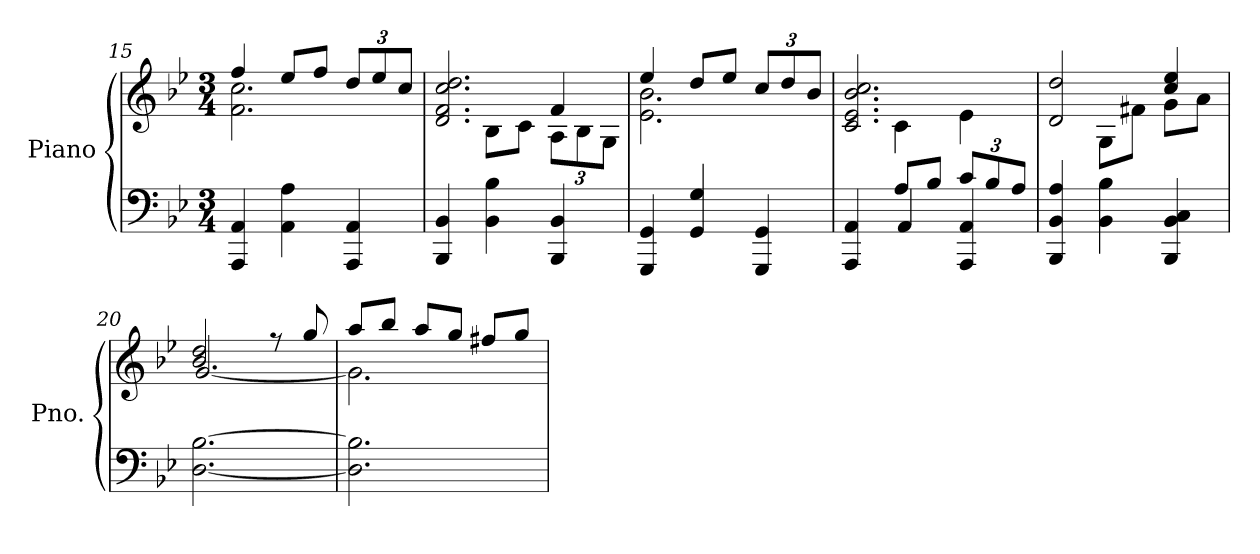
**kern	**kern
*part1	*part1
*staff2	*staff1
*I"Piano	*
*I'Pno.	*
*clefF4	*clefG2
*k[b-e-]	*k[b-e-]
*M3/4	*M3/4
=15	=15
*	*^
4AAA/ 4AA/	4ff/	2.f\ 2.cc\
4AA\ 4A\	8ee-/L	.
.	8ff/J	.
*	*Xbrackettup	*
4AAA/ 4AA/	12dd/L	.
.	12ee-/	.
.	12cc/J	.
=16	=16	=16
*	*	*^
4BBB-/ 4BB-/	2.d/ 2.f/ 2.cc/ 2.dd/	2ryy	4ryy
4BB-\ 4B-\	.	.	8B-\L
.	.	.	8c\J
4BBB-/ 4BB-/	.	4f/	12A\L
.	.	.	12B-\
.	.	.	12G\J
*	*	*v	*v
!!LO:LB:g=z
=17	=17	=17
4GGG/ 4GG/	4ee-/	2.e-\ 2.b-\
4GG/ 4G/	8dd/L	.
.	8ee-/J	.
4GGG/ 4GG/	12cc/L	.
.	12dd/	.
.	12b-/J	.
=18	=18	=18
*^	*	*
*	*^	*	*
4AAA/ 4AA/	2ryy	4ryy	2.c/ 2.e-/ 2.b-/ 2.cc/	4ryy
8A/L	.	4AA/	.	4c\
8B-/J	.	.	.	.
*	*Xbrackettup	*	*	*
4AAA/ 4AA/	12c/L	4ryy	.	4e-\
.	12B-/	.	.	.
.	12A/J	.	.	.
*v	*v	*v	*	*
=19	=19	=19
*	*	*^
4BBB-/ 4BB-/ 4A/	2d/ 2dd/	2ryy	4ryy
4BB-\ 4B-\	.	.	8G\L
.	.	.	8f#X\J
4BBB-/ 4BB-/ 4C/	4cc/ 4ee-/	8g\L	4ryy
.	.	8a\J	.
*	*	*v	*v
=20	=20	=20
[2.D\ [2.B-\	2b-/ 2dd/	[2.g/
.	8r	.
.	8gg/	.
=21	=21	=21
2.D\] 2.B-\]	8aa/L	2.g\]
.	8bb-/J	.
.	8aa/L	.
.	8gg/J	.
.	8ff#X/L	.
.	8gg/J	.
*	*v	*v
=	=
*-	*-
